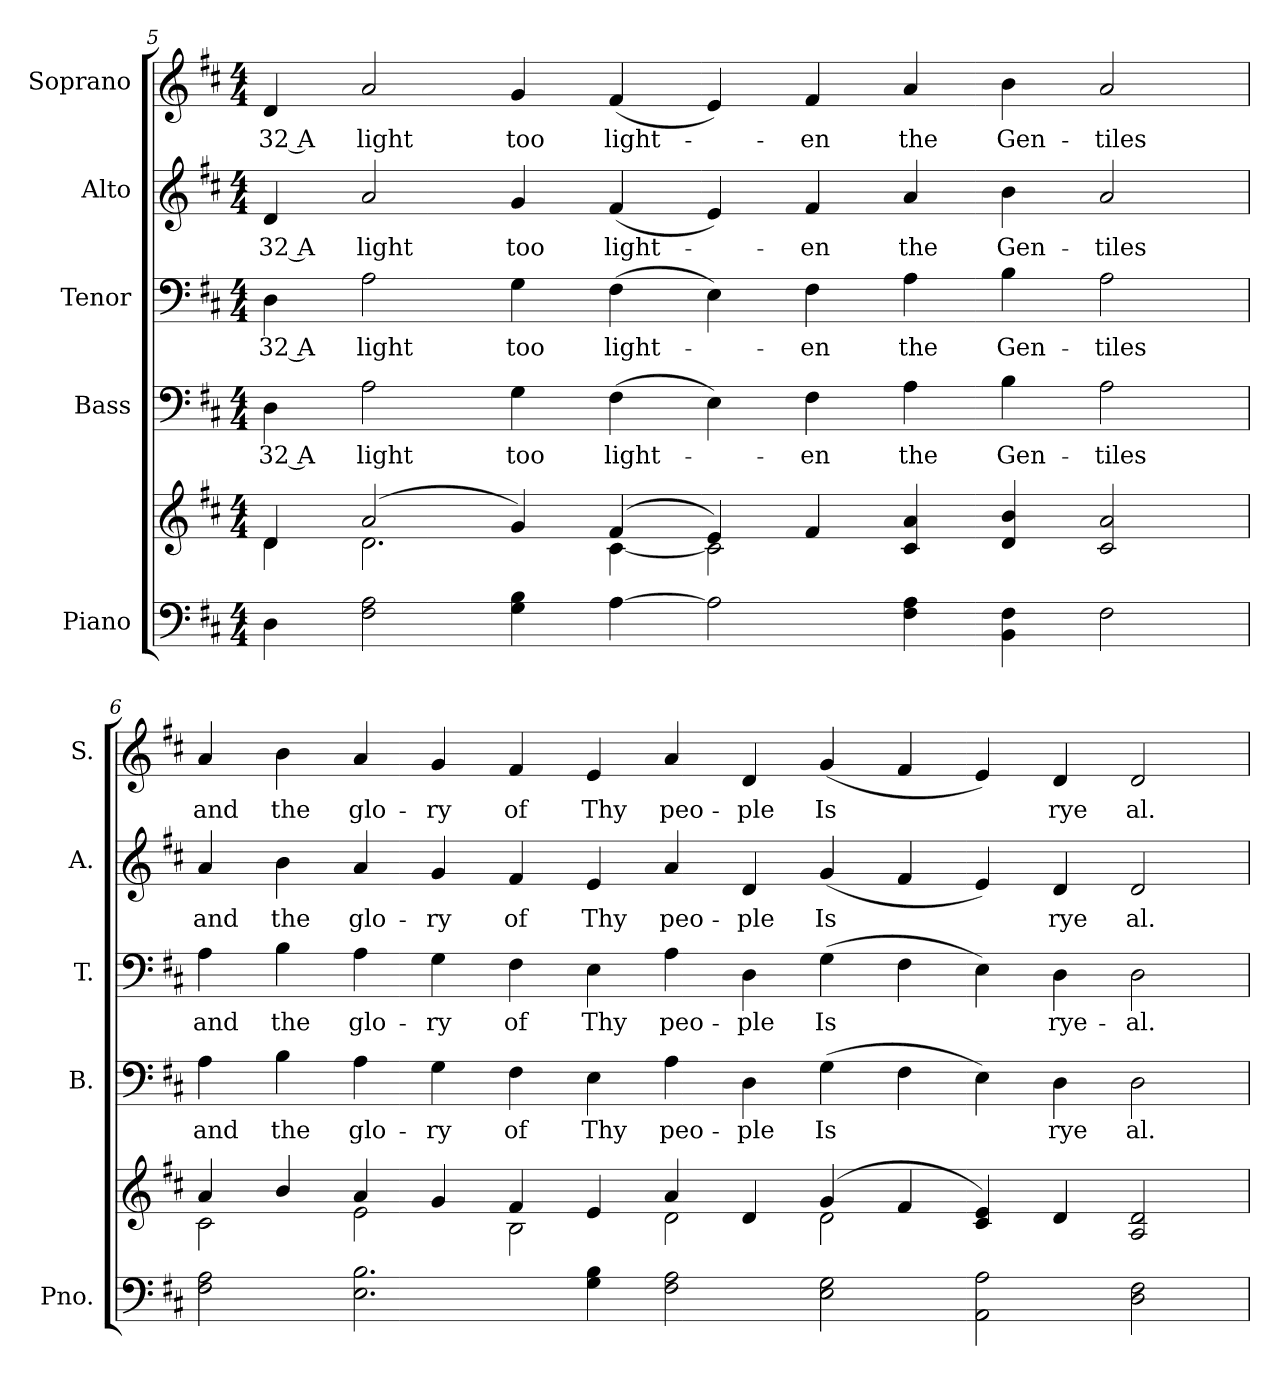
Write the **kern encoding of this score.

**kern	**kern	**kern	**text	**kern	**text	**kern	**text	**kern	**text
*part5	*part5	*part4	*part4	*part3	*part3	*part2	*part2	*part1	*part1
*staff6	*staff5	*staff4	*staff4	*staff3	*staff3	*staff2	*staff2	*staff1	*staff1
*I"Piano	*	*I"Bass	*	*I"Tenor	*	*I"Alto	*	*I"Soprano	*
*I'Pno.	*	*I'B.	*	*I'T.	*	*I'A.	*	*I'S.	*
!!LO:PB:g=z
*clefF4	*clefG2	*clefF4	*	*clefF4	*	*clefG2	*	*clefG2	*
*k[f#c#]	*k[f#c#]	*k[f#c#]	*	*k[f#c#]	*	*k[f#c#]	*	*k[f#c#]	*
*D:	*D:	*D:	*	*D:	*	*D:	*	*D:	*
*M4/4	*M4/4	*M4/4	*	*M4/4	*	*M4/4	*	*M4/4	*
=5	=5	=5	=5	=5	=5	=5	=5	=5	=5
*	*^	*	*	*	*	*	*	*	*
!	!	!	!	!LO:LY:b:color=#000000	!	!	!	!	!	!
!	!	!	!	!	!	!LO:LY:b:color=#000000	!	!	!	!
!	!	!	!	!	!	!	!	!LO:LY:b:color=#000000	!	!
!	!	!	!	!	!	!	!	!	!	!LO:LY:b:color=#000000
4Di\	4di/	4di\	4Di\	32 A	4Di\	32 A	4di/	32 A	4di/	32 A
!	!	!	!	!LO:LY:b:color=#000000	!	!	!	!	!	!
!	!	!	!	!	!	!LO:LY:b:color=#000000	!	!	!	!
!	!	!	!	!	!	!	!	!LO:LY:b:color=#000000	!	!
!	!	!	!	!	!	!	!	!	!	!LO:LY:b:color=#000000
2F#i\ 2Ai	(2ai/	2.di\	2Ai\	light	2Ai\	light	2ai/	light	2ai/	light
!	!	!	!	!LO:LY:b:color=#000000	!	!	!	!	!	!
!	!	!	!	!	!	!LO:LY:b:color=#000000	!	!	!	!
!	!	!	!	!	!	!	!	!LO:LY:b:color=#000000	!	!
!	!	!	!	!	!	!	!	!	!	!LO:LY:b:color=#000000
4Gi\ 4Bi	4gi/)	.	4Gi\	too	4Gi\	too	4gi/	too	4gi/	too
!	!	!	!	!LO:LY:b:color=#000000	!	!	!	!	!	!
!	!	!	!	!	!	!LO:LY:b:color=#000000	!	!	!	!
!	!	!	!	!	!	!	!	!LO:LY:b:color=#000000	!	!
!	!	!	!	!	!	!	!	!	!	!LO:LY:b:color=#000000
[>4Ai\	(4f#i/	[<4c#i\	(4F#i\	light-	(4F#i\	light-	(4f#i/	light-	(4f#i/	light-
2Ai\]	4ei/)	2c#i\]	4Ei\)	.	4Ei\)	.	4ei/)	.	4ei/)	.
!	!	!	!	!LO:LY:b:color=#000000	!	!	!	!	!	!
!	!	!	!	!	!	!LO:LY:b:color=#000000	!	!	!	!
!	!	!	!	!	!	!	!	!LO:LY:b:color=#000000	!	!
!	!	!	!	!	!	!	!	!	!	!LO:LY:b:color=#000000
.	4f#i/	.	4F#i\	-en	4F#i\	-en	4f#i/	-en	4f#i/	-en
!	!	!	!	!LO:LY:b:color=#000000	!	!	!	!	!	!
!	!	!	!	!	!	!LO:LY:b:color=#000000	!	!	!	!
!	!	!	!	!	!	!	!	!LO:LY:b:color=#000000	!	!
!	!	!	!	!	!	!	!	!	!	!LO:LY:b:color=#000000
4F#i\ 4Ai	4c#i/ 4ai	2ryy	4Ai\	the	4Ai\	the	4ai/	the	4ai/	the
!	!	!	!	!LO:LY:b:color=#000000	!	!	!	!	!	!
!	!	!	!	!	!	!LO:LY:b:color=#000000	!	!	!	!
!	!	!	!	!	!	!	!	!LO:LY:b:color=#000000	!	!
!	!	!	!	!	!	!	!	!	!	!LO:LY:b:color=#000000
4BBi\ 4F#i	4di/ 4bi	.	4Bi\	Gen-	4Bi\	Gen-	4bi\	Gen-	4bi\	Gen-
!	!	!	!	!LO:LY:b:color=#000000	!	!	!	!	!	!
!	!	!	!	!	!	!LO:LY:b:color=#000000	!	!	!	!
!	!	!	!	!	!	!	!	!LO:LY:b:color=#000000	!	!
!	!	!	!	!	!	!	!	!	!	!LO:LY:b:color=#000000
2F#i\	2c#i/ 2ai	2ryy	2Ai\	-tiles	2Ai\	-tiles	2ai/	-tiles	2ai/	-tiles
!!LO:PB:g=z
=6	=6	=6	=6	=6	=6	=6	=6	=6	=6	=6
!	!	!	!	!LO:LY:b:color=#000000	!	!	!	!	!	!
!	!	!	!	!	!	!LO:LY:b:color=#000000	!	!	!	!
!	!	!	!	!	!	!	!	!LO:LY:b:color=#000000	!	!
!	!	!	!	!	!	!	!	!	!	!LO:LY:b:color=#000000
2F#i\ 2Ai	4ai/	2c#i\	4Ai\	and	4Ai\	and	4ai/	and	4ai/	and
!	!	!	!	!LO:LY:b:color=#000000	!	!	!	!	!	!
!	!	!	!	!	!	!LO:LY:b:color=#000000	!	!	!	!
!	!	!	!	!	!	!	!	!LO:LY:b:color=#000000	!	!
!	!	!	!	!	!	!	!	!	!	!LO:LY:b:color=#000000
.	4bi/	.	4Bi\	the	4Bi\	the	4bi\	the	4bi\	the
!	!	!	!	!LO:LY:b:color=#000000	!	!	!	!	!	!
!	!	!	!	!	!	!LO:LY:b:color=#000000	!	!	!	!
!	!	!	!	!	!	!	!	!LO:LY:b:color=#000000	!	!
!	!	!	!	!	!	!	!	!	!	!LO:LY:b:color=#000000
2.Ei\ 2.Bi	4ai/	2ei\	4Ai\	glo-	4Ai\	glo-	4ai/	glo-	4ai/	glo-
!	!	!	!	!LO:LY:b:color=#000000	!	!	!	!	!	!
!	!	!	!	!	!	!LO:LY:b:color=#000000	!	!	!	!
!	!	!	!	!	!	!	!	!LO:LY:b:color=#000000	!	!
!	!	!	!	!	!	!	!	!	!	!LO:LY:b:color=#000000
.	4gi/	.	4Gi\	-ry	4Gi\	-ry	4gi/	-ry	4gi/	-ry
!	!	!	!	!LO:LY:b:color=#000000	!	!	!	!	!	!
!	!	!	!	!	!	!LO:LY:b:color=#000000	!	!	!	!
!	!	!	!	!	!	!	!	!LO:LY:b:color=#000000	!	!
!	!	!	!	!	!	!	!	!	!	!LO:LY:b:color=#000000
.	4f#i/	2Bi\	4F#i\	of	4F#i\	of	4f#i/	of	4f#i/	of
!	!	!	!	!LO:LY:b:color=#000000	!	!	!	!	!	!
!	!	!	!	!	!	!LO:LY:b:color=#000000	!	!	!	!
!	!	!	!	!	!	!	!	!LO:LY:b:color=#000000	!	!
!	!	!	!	!	!	!	!	!	!	!LO:LY:b:color=#000000
4Gi\ 4Bi	4ei/	.	4Ei\	Thy	4Ei\	Thy	4ei/	Thy	4ei/	Thy
!	!	!	!	!LO:LY:b:color=#000000	!	!	!	!	!	!
!	!	!	!	!	!	!LO:LY:b:color=#000000	!	!	!	!
!	!	!	!	!	!	!	!	!LO:LY:b:color=#000000	!	!
!	!	!	!	!	!	!	!	!	!	!LO:LY:b:color=#000000
2F#i\ 2Ai	4ai/	2di\	4Ai\	peo-	4Ai\	peo-	4ai/	peo-	4ai/	peo-
!	!	!	!	!LO:LY:b:color=#000000	!	!	!	!	!	!
!	!	!	!	!	!	!LO:LY:b:color=#000000	!	!	!	!
!	!	!	!	!	!	!	!	!LO:LY:b:color=#000000	!	!
!	!	!	!	!	!	!	!	!	!	!LO:LY:b:color=#000000
.	4di/	.	4Di\	-ple	4Di\	-ple	4di/	-ple	4di/	-ple
!	!	!	!	!LO:LY:b:color=#000000	!	!	!	!	!	!
!	!	!	!	!	!	!LO:LY:b:color=#000000	!	!	!	!
!	!	!	!	!	!	!	!	!LO:LY:b:color=#000000	!	!
!	!	!	!	!	!	!	!	!	!	!LO:LY:b:color=#000000
2Ei\ 2Gi	(4gi/	2di\	(4Gi\	Is	(4Gi\	Is	(4gi/	Is	(4gi/	Is
.	4f#i/	.	4F#i\	.	4F#i\	.	4f#i/	.	4f#i/	.
2AAi\ 2Ai	4c#i/ 4ei)	2ryy	4Ei\)	.	4Ei\)	.	4ei/)	.	4ei/)	.
!	!	!	!	!LO:LY:b:color=#000000	!	!	!	!	!	!
!	!	!	!	!	!	!LO:LY:b:color=#000000	!	!	!	!
!	!	!	!	!	!	!	!	!LO:LY:b:color=#000000	!	!
!	!	!	!	!	!	!	!	!	!	!LO:LY:b:color=#000000
.	4di/	.	4Di\	rye	4Di\	rye-	4di/	rye	4di/	rye
!	!	!	!	!LO:LY:b:color=#000000	!	!	!	!	!	!
!	!	!	!	!	!	!LO:LY:b:color=#000000	!	!	!	!
!	!	!	!	!	!	!	!	!LO:LY:b:color=#000000	!	!
!	!	!	!	!	!	!	!	!	!	!LO:LY:b:color=#000000
2Di\ 2F#i	2Ai/ 2di	2ryy	2Di\	al.	2Di\	-al.	2di/	al.	2di/	al.
*	*v	*v	*	*	*	*	*	*	*	*
=	=	=	=	=	=	=	=	=	=
*-	*-	*-	*-	*-	*-	*-	*-	*-	*-
